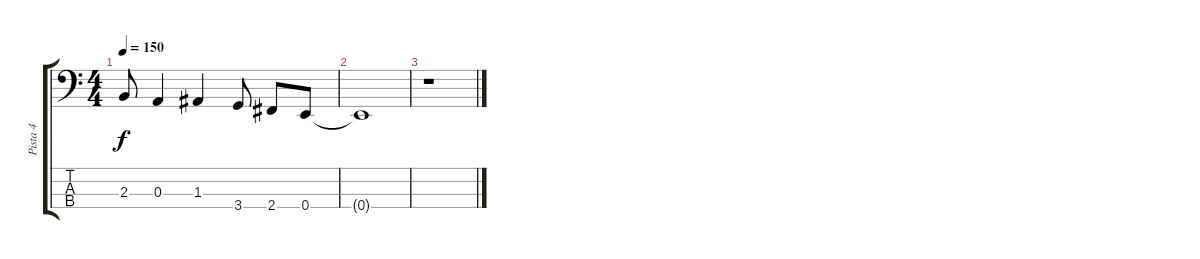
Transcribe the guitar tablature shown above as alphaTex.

\track ("Pista 4" "Pista 4") {instrument electricbasspick}
\staff {score tabs}
\tuning (G2 D2 A1 E1) {hide}
\ts (4 4)
\tempo 150
\clef f4
\ks c
2.3{t}.8{dy f} 0.3.4 1.3.4 3.4.8 2.4.8 0.4.8 |
0.4{t}.1 |
r.1
